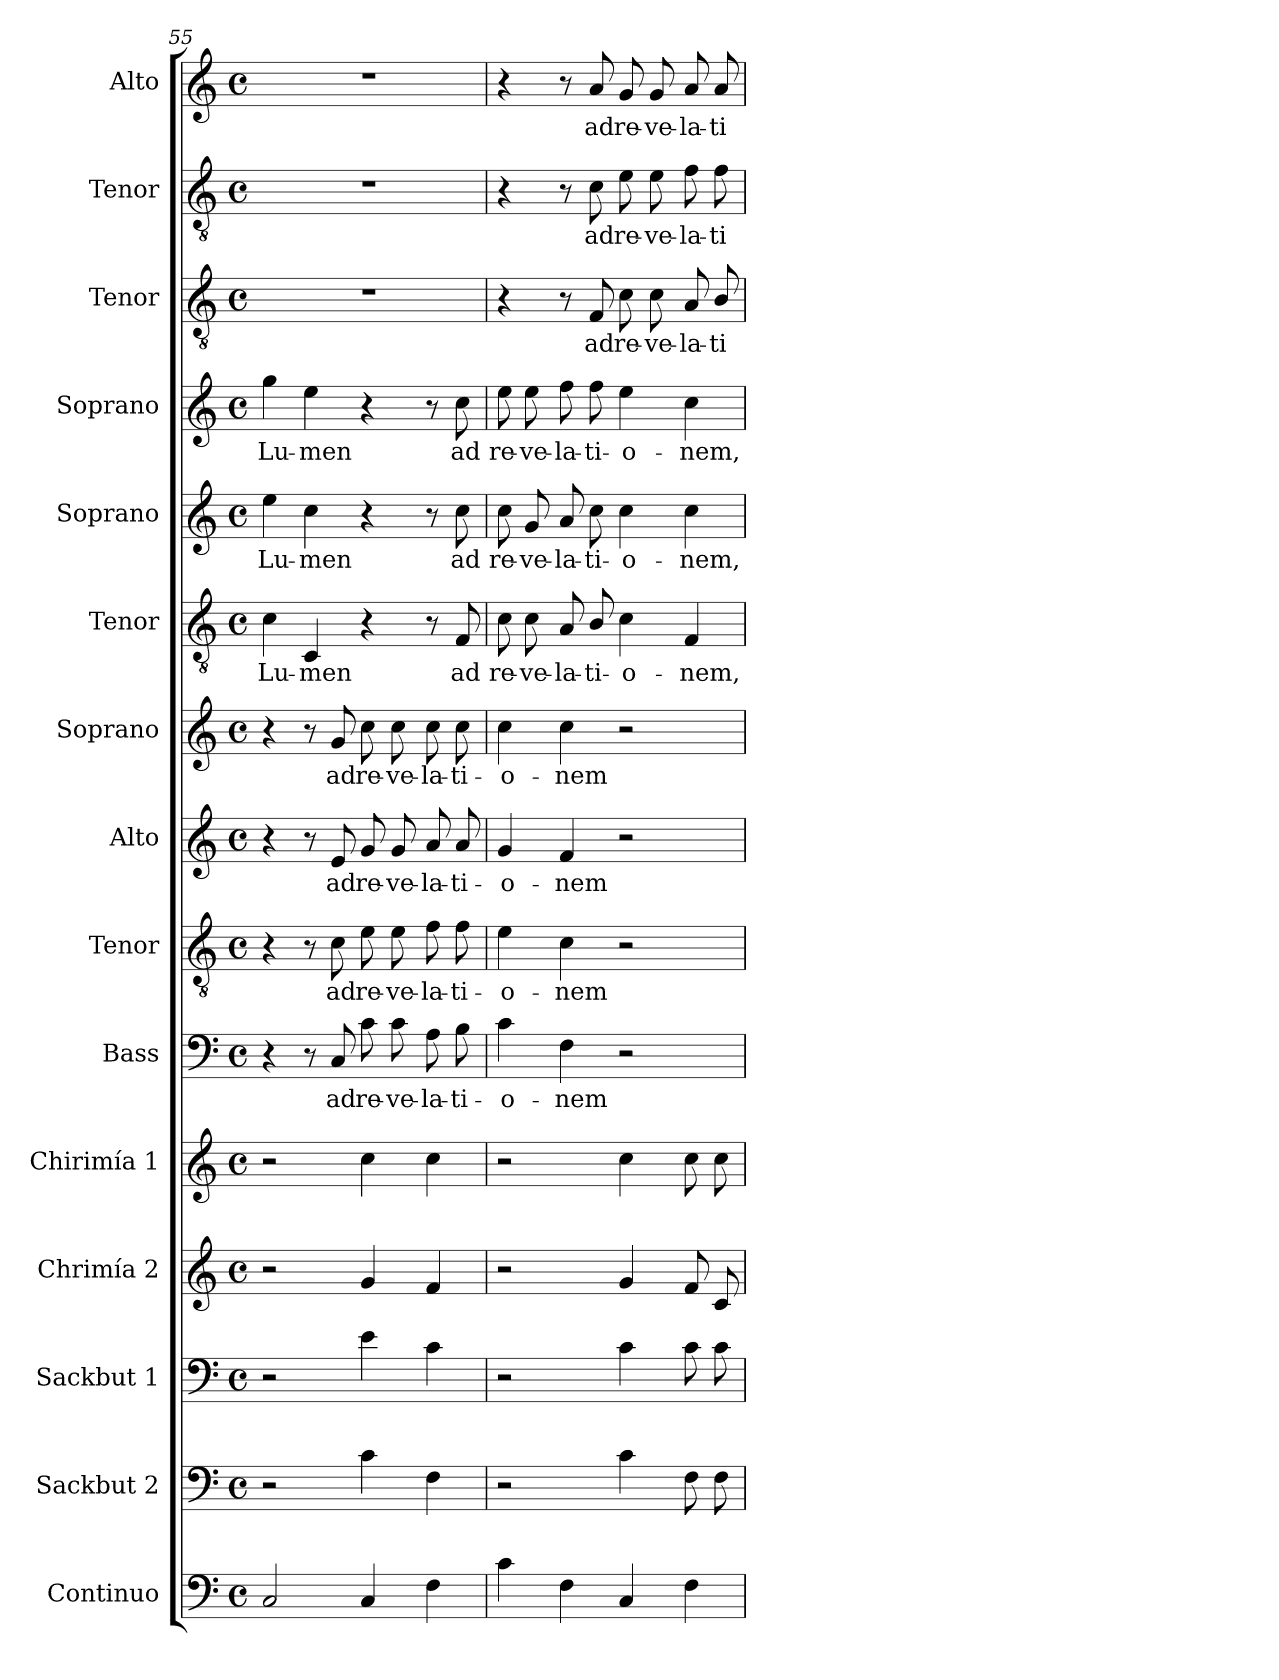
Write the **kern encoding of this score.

**kern	**kern	**kern	**kern	**kern	**kern	**text	**kern	**text	**kern	**text	**kern	**text	**kern	**text	**kern	**text	**kern	**text	**kern	**text	**kern	**text	**kern	**text
*part15	*part14	*part13	*part12	*part11	*part10	*part10	*part9	*part9	*part8	*part8	*part7	*part7	*part6	*part6	*part5	*part5	*part4	*part4	*part3	*part3	*part2	*part2	*part1	*part1
*staff15	*staff14	*staff13	*staff12	*staff11	*staff10	*staff10	*staff9	*staff9	*staff8	*staff8	*staff7	*staff7	*staff6	*staff6	*staff5	*staff5	*staff4	*staff4	*staff3	*staff3	*staff2	*staff2	*staff1	*staff1
*I"Continuo	*I"Sackbut 2	*I"Sackbut 1	*I"Chrimía 2	*I"Chirimía 1	*I"Bass	*	*I"Tenor	*	*I"Alto	*	*I"Soprano	*	*I"Tenor	*	*I"Soprano	*	*I"Soprano	*	*I"Tenor	*	*I"Tenor	*	*I"Alto	*
*I'Cont.	*I'Sckbt 2.	*I'Sckbt 1.	*I'Ch2.	*I'Ch1.	*I'B.	*	*I'T.	*	*I'A.	*	*I'S.	*	*I'T.	*	*I'S.	*	*I'S.	*	*I'T.	*	*I'T.	*	*I'A.	*
*clefF4	*clefF4	*clefF4	*clefG2	*clefG2	*clefF4	*	*clefGv2	*	*clefG2	*	*clefG2	*	*clefGv2	*	*clefG2	*	*clefG2	*	*clefGv2	*	*clefGv2	*	*clefG2	*
*	*	*	*	*	*	*	*ITrd7c12	*	*	*	*	*	*ITrd7c12	*	*	*	*	*	*ITrd7c12	*	*ITrd7c12	*	*	*
*k[]	*k[]	*k[]	*k[]	*k[]	*k[]	*	*k[]	*	*k[]	*	*k[]	*	*k[]	*	*k[]	*	*k[]	*	*k[]	*	*k[]	*	*k[]	*
*C:	*C:	*C:	*C:	*C:	*C:	*	*C:	*	*C:	*	*C:	*	*C:	*	*C:	*	*C:	*	*C:	*	*C:	*	*C:	*
*M4/4	*M4/4	*M4/4	*M4/4	*M4/4	*M4/4	*	*M4/4	*	*M4/4	*	*M4/4	*	*M4/4	*	*M4/4	*	*M4/4	*	*M4/4	*	*M4/4	*	*M4/4	*
*met(c)	*met(c)	*met(c)	*met(c)	*met(c)	*met(c)	*	*met(c)	*	*met(c)	*	*met(c)	*	*met(c)	*	*met(c)	*	*met(c)	*	*met(c)	*	*met(c)	*	*met(c)	*
=55	=55	=55	=55	=55	=55	=55	=55	=55	=55	=55	=55	=55	=55	=55	=55	=55	=55	=55	=55	=55	=55	=55	=55	=55
!	!	!	!	!	!	!	!	!	!	!	!	!	!	!LO:LY:b:color=#000000	!	!	!	!	!	!	!	!	!	!
!	!	!	!	!	!	!	!	!	!	!	!	!	!	!	!	!LO:LY:b:color=#000000	!	!	!	!	!	!	!	!
!	!	!	!	!	!	!	!	!	!	!	!	!	!	!	!	!	!	!LO:LY:b:color=#000000	!	!	!	!	!	!
2Ci/	2r	2r	2r	2r	4r	.	4r	.	4r	.	4r	.	4Ci\	Lu-	4eei\	Lu-	4ggi\	Lu-	1r	.	1r	.	1r	.
!	!	!	!	!	!	!	!	!	!	!	!	!	!	!LO:LY:b:color=#000000	!	!	!	!	!	!	!	!	!	!
!	!	!	!	!	!	!	!	!	!	!	!	!	!	!	!	!LO:LY:b:color=#000000	!	!	!	!	!	!	!	!
!	!	!	!	!	!	!	!	!	!	!	!	!	!	!	!	!	!	!LO:LY:b:color=#000000	!	!	!	!	!	!
.	.	.	.	.	8r	.	8r	.	8r	.	8r	.	4CCi/	-men	4cci\	-men	4eei\	-men	.	.	.	.	.	.
!	!	!	!	!	!	!LO:LY:b:color=#000000	!	!	!	!	!	!	!	!	!	!	!	!	!	!	!	!	!	!
!	!	!	!	!	!	!	!	!LO:LY:b:color=#000000	!	!	!	!	!	!	!	!	!	!	!	!	!	!	!	!
!	!	!	!	!	!	!	!	!	!	!LO:LY:b:color=#000000	!	!	!	!	!	!	!	!	!	!	!	!	!	!
!	!	!	!	!	!	!	!	!	!	!	!	!LO:LY:b:color=#000000	!	!	!	!	!	!	!	!	!	!	!	!
.	.	.	.	.	8Ci/	ad	8Ci\	ad	8ei/	ad	8gi/	ad	.	.	.	.	.	.	.	.	.	.	.	.
!	!	!	!	!	!	!LO:LY:b:color=#000000	!	!	!	!	!	!	!	!	!	!	!	!	!	!	!	!	!	!
!	!	!	!	!	!	!	!	!LO:LY:b:color=#000000	!	!	!	!	!	!	!	!	!	!	!	!	!	!	!	!
!	!	!	!	!	!	!	!	!	!	!LO:LY:b:color=#000000	!	!	!	!	!	!	!	!	!	!	!	!	!	!
!	!	!	!	!	!	!	!	!	!	!	!	!LO:LY:b:color=#000000	!	!	!	!	!	!	!	!	!	!	!	!
4Ci/	4ci\	4ei\	4gi/	4cci\	8ci\	re-	8Ei\	re-	8gi/	re-	8cci\	re-	4r	.	4r	.	4r	.	.	.	.	.	.	.
!	!	!	!	!	!	!LO:LY:b:color=#000000	!	!	!	!	!	!	!	!	!	!	!	!	!	!	!	!	!	!
!	!	!	!	!	!	!	!	!LO:LY:b:color=#000000	!	!	!	!	!	!	!	!	!	!	!	!	!	!	!	!
!	!	!	!	!	!	!	!	!	!	!LO:LY:b:color=#000000	!	!	!	!	!	!	!	!	!	!	!	!	!	!
!	!	!	!	!	!	!	!	!	!	!	!	!LO:LY:b:color=#000000	!	!	!	!	!	!	!	!	!	!	!	!
.	.	.	.	.	8ci\	-ve-	8Ei\	-ve-	8gi/	-ve-	8cci\	-ve-	.	.	.	.	.	.	.	.	.	.	.	.
!	!	!	!	!	!	!LO:LY:b:color=#000000	!	!	!	!	!	!	!	!	!	!	!	!	!	!	!	!	!	!
!	!	!	!	!	!	!	!	!LO:LY:b:color=#000000	!	!	!	!	!	!	!	!	!	!	!	!	!	!	!	!
!	!	!	!	!	!	!	!	!	!	!LO:LY:b:color=#000000	!	!	!	!	!	!	!	!	!	!	!	!	!	!
!	!	!	!	!	!	!	!	!	!	!	!	!LO:LY:b:color=#000000	!	!	!	!	!	!	!	!	!	!	!	!
4Fi\	4Fi\	4ci\	4fi/	4cci\	8Ai\	-la-	8Fi\	-la-	8ai/	-la-	8cci\	-la-	8r	.	8r	.	8r	.	.	.	.	.	.	.
!	!	!	!	!	!	!LO:LY:b:color=#000000	!	!	!	!	!	!	!	!	!	!	!	!	!	!	!	!	!	!
!	!	!	!	!	!	!	!	!LO:LY:b:color=#000000	!	!	!	!	!	!	!	!	!	!	!	!	!	!	!	!
!	!	!	!	!	!	!	!	!	!	!LO:LY:b:color=#000000	!	!	!	!	!	!	!	!	!	!	!	!	!	!
!	!	!	!	!	!	!	!	!	!	!	!	!LO:LY:b:color=#000000	!	!	!	!	!	!	!	!	!	!	!	!
!	!	!	!	!	!	!	!	!	!	!	!	!	!	!LO:LY:b:color=#000000	!	!	!	!	!	!	!	!	!	!
!	!	!	!	!	!	!	!	!	!	!	!	!	!	!	!	!LO:LY:b:color=#000000	!	!	!	!	!	!	!	!
!	!	!	!	!	!	!	!	!	!	!	!	!	!	!	!	!	!	!LO:LY:b:color=#000000	!	!	!	!	!	!
.	.	.	.	.	8Bi\	-ti-	8Fi\	-ti-	8ai/	-ti-	8cci\	-ti-	8FFi/	ad	8cci\	ad	8cci\	ad	.	.	.	.	.	.
!!LO:PB:g=z
=56	=56	=56	=56	=56	=56	=56	=56	=56	=56	=56	=56	=56	=56	=56	=56	=56	=56	=56	=56	=56	=56	=56	=56	=56
!	!	!	!	!	!	!LO:LY:b:color=#000000	!	!	!	!	!	!	!	!	!	!	!	!	!	!	!	!	!	!
!	!	!	!	!	!	!	!	!LO:LY:b:color=#000000	!	!	!	!	!	!	!	!	!	!	!	!	!	!	!	!
!	!	!	!	!	!	!	!	!	!	!LO:LY:b:color=#000000	!	!	!	!	!	!	!	!	!	!	!	!	!	!
!	!	!	!	!	!	!	!	!	!	!	!	!LO:LY:b:color=#000000	!	!	!	!	!	!	!	!	!	!	!	!
!	!	!	!	!	!	!	!	!	!	!	!	!	!	!LO:LY:b:color=#000000	!	!	!	!	!	!	!	!	!	!
!	!	!	!	!	!	!	!	!	!	!	!	!	!	!	!	!LO:LY:b:color=#000000	!	!	!	!	!	!	!	!
!	!	!	!	!	!	!	!	!	!	!	!	!	!	!	!	!	!	!LO:LY:b:color=#000000	!	!	!	!	!	!
4ci\	2r	2r	2r	2r	4ci\	-o-	4Ei\	-o-	4gi/	-o-	4cci\	-o-	8Ci\	re-	8cci\	re-	8eei\	re-	4r	.	4r	.	4r	.
!	!	!	!	!	!	!	!	!	!	!	!	!	!	!LO:LY:b:color=#000000	!	!	!	!	!	!	!	!	!	!
!	!	!	!	!	!	!	!	!	!	!	!	!	!	!	!	!LO:LY:b:color=#000000	!	!	!	!	!	!	!	!
!	!	!	!	!	!	!	!	!	!	!	!	!	!	!	!	!	!	!LO:LY:b:color=#000000	!	!	!	!	!	!
.	.	.	.	.	.	.	.	.	.	.	.	.	8Ci\	-ve-	8gi/	-ve-	8eei\	-ve-	.	.	.	.	.	.
!	!	!	!	!	!	!LO:LY:b:color=#000000	!	!	!	!	!	!	!	!	!	!	!	!	!	!	!	!	!	!
!	!	!	!	!	!	!	!	!LO:LY:b:color=#000000	!	!	!	!	!	!	!	!	!	!	!	!	!	!	!	!
!	!	!	!	!	!	!	!	!	!	!LO:LY:b:color=#000000	!	!	!	!	!	!	!	!	!	!	!	!	!	!
!	!	!	!	!	!	!	!	!	!	!	!	!LO:LY:b:color=#000000	!	!	!	!	!	!	!	!	!	!	!	!
!	!	!	!	!	!	!	!	!	!	!	!	!	!	!LO:LY:b:color=#000000	!	!	!	!	!	!	!	!	!	!
!	!	!	!	!	!	!	!	!	!	!	!	!	!	!	!	!LO:LY:b:color=#000000	!	!	!	!	!	!	!	!
!	!	!	!	!	!	!	!	!	!	!	!	!	!	!	!	!	!	!LO:LY:b:color=#000000	!	!	!	!	!	!
4Fi\	.	.	.	.	4Fi\	-nem	4Ci\	-nem	4fi/	-nem	4cci\	-nem	8AAi/	-la-	8ai/	-la-	8ffi\	-la-	8r	.	8r	.	8r	.
!	!	!	!	!	!	!	!	!	!	!	!	!	!	!LO:LY:b:color=#000000	!	!	!	!	!	!	!	!	!	!
!	!	!	!	!	!	!	!	!	!	!	!	!	!	!	!	!LO:LY:b:color=#000000	!	!	!	!	!	!	!	!
!	!	!	!	!	!	!	!	!	!	!	!	!	!	!	!	!	!	!LO:LY:b:color=#000000	!	!	!	!	!	!
!	!	!	!	!	!	!	!	!	!	!	!	!	!	!	!	!	!	!	!	!LO:LY:b:color=#000000	!	!	!	!
!	!	!	!	!	!	!	!	!	!	!	!	!	!	!	!	!	!	!	!	!	!	!LO:LY:b:color=#000000	!	!
!	!	!	!	!	!	!	!	!	!	!	!	!	!	!	!	!	!	!	!	!	!	!	!	!LO:LY:b:color=#000000
.	.	.	.	.	.	.	.	.	.	.	.	.	8BBi/	-ti-	8cci\	-ti-	8ffi\	-ti-	8FFi/	ad	8Ci\	ad	8ai/	ad
!	!	!	!	!	!	!	!	!	!	!	!	!	!	!LO:LY:b:color=#000000	!	!	!	!	!	!	!	!	!	!
!	!	!	!	!	!	!	!	!	!	!	!	!	!	!	!	!LO:LY:b:color=#000000	!	!	!	!	!	!	!	!
!	!	!	!	!	!	!	!	!	!	!	!	!	!	!	!	!	!	!LO:LY:b:color=#000000	!	!	!	!	!	!
!	!	!	!	!	!	!	!	!	!	!	!	!	!	!	!	!	!	!	!	!LO:LY:b:color=#000000	!	!	!	!
!	!	!	!	!	!	!	!	!	!	!	!	!	!	!	!	!	!	!	!	!	!	!LO:LY:b:color=#000000	!	!
!	!	!	!	!	!	!	!	!	!	!	!	!	!	!	!	!	!	!	!	!	!	!	!	!LO:LY:b:color=#000000
4Ci/	4ci\	4ci\	4gi/	4cci\	2r	.	2r	.	2r	.	2r	.	4Ci\	-o-	4cci\	-o-	4eei\	-o-	8Ci\	re-	8Ei\	re-	8gi/	re-
!	!	!	!	!	!	!	!	!	!	!	!	!	!	!	!	!	!	!	!	!LO:LY:b:color=#000000	!	!	!	!
!	!	!	!	!	!	!	!	!	!	!	!	!	!	!	!	!	!	!	!	!	!	!LO:LY:b:color=#000000	!	!
!	!	!	!	!	!	!	!	!	!	!	!	!	!	!	!	!	!	!	!	!	!	!	!	!LO:LY:b:color=#000000
.	.	.	.	.	.	.	.	.	.	.	.	.	.	.	.	.	.	.	8Ci\	-ve-	8Ei\	-ve-	8gi/	-ve-
!	!	!	!	!	!	!	!	!	!	!	!	!	!	!LO:LY:b:color=#000000	!	!	!	!	!	!	!	!	!	!
!	!	!	!	!	!	!	!	!	!	!	!	!	!	!	!	!LO:LY:b:color=#000000	!	!	!	!	!	!	!	!
!	!	!	!	!	!	!	!	!	!	!	!	!	!	!	!	!	!	!LO:LY:b:color=#000000	!	!	!	!	!	!
!	!	!	!	!	!	!	!	!	!	!	!	!	!	!	!	!	!	!	!	!LO:LY:b:color=#000000	!	!	!	!
!	!	!	!	!	!	!	!	!	!	!	!	!	!	!	!	!	!	!	!	!	!	!LO:LY:b:color=#000000	!	!
!	!	!	!	!	!	!	!	!	!	!	!	!	!	!	!	!	!	!	!	!	!	!	!	!LO:LY:b:color=#000000
4Fi\	8Fi\	8ci\	8fi/	8cci\	.	.	.	.	.	.	.	.	4FFi/	-nem,	4cci\	-nem,	4cci\	-nem,	8AAi/	-la-	8Fi\	-la-	8ai/	-la-
!	!	!	!	!	!	!	!	!	!	!	!	!	!	!	!	!	!	!	!	!LO:LY:b:color=#000000	!	!	!	!
!	!	!	!	!	!	!	!	!	!	!	!	!	!	!	!	!	!	!	!	!	!	!LO:LY:b:color=#000000	!	!
!	!	!	!	!	!	!	!	!	!	!	!	!	!	!	!	!	!	!	!	!	!	!	!	!LO:LY:b:color=#000000
.	8Fi\	8ci\	8ci/	8cci\	.	.	.	.	.	.	.	.	.	.	.	.	.	.	8BBi/	-ti-	8Fi\	-ti-	8ai/	-ti-
=	=	=	=	=	=	=	=	=	=	=	=	=	=	=	=	=	=	=	=	=	=	=	=	=
*-	*-	*-	*-	*-	*-	*-	*-	*-	*-	*-	*-	*-	*-	*-	*-	*-	*-	*-	*-	*-	*-	*-	*-	*-
